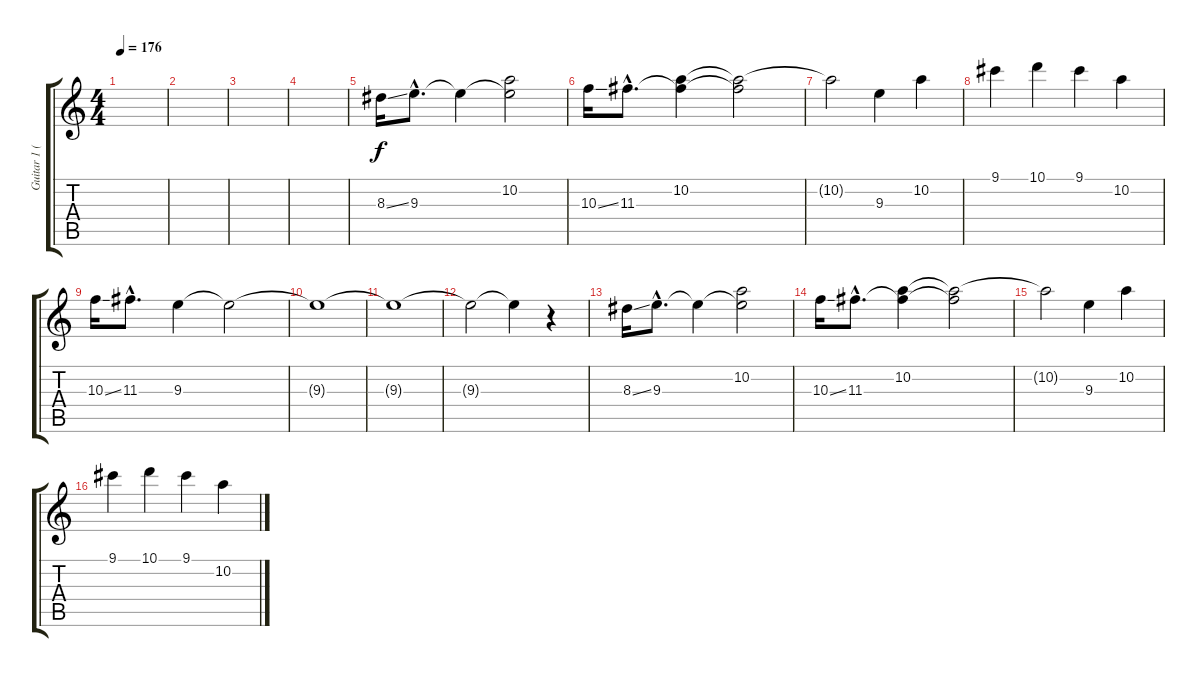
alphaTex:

\track ("Guitar 1 (Melody)" "Guitar 1 (") {instrument acousticguitarsteel}
\staff {score tabs}
\tuning (E4 B3 G3 D3 A2 E2) {hide}
\ts (4 4)
\tempo 176
\clef g2
\ks c
|
|
|
|
8.3{ss}.16 9.3{hac}.8{d} 9.3{t}.4 (10.2 9.3{t}).2 |
10.3{ss}.16 11.3{hac}.8{d} (10.2 11.3{t}).4 (10.2{t} 11.3{t}).2 |
10.2{t}.2 9.3.4 10.2.4 |
9.1.4 10.1.4 9.1.4 10.2.4 |
10.3{ss}.16 11.3{hac}.8{d} 9.3.4 9.3{t}.2 |
9.3{t}.1 |
9.3{t}.1 |
9.3{t}.2 9.3{t}.4 r.4 |
8.3{ss}.16 9.3{hac}.8{d} 9.3{t}.4 (10.2 9.3{t}).2 |
10.3{ss}.16 11.3{hac}.8{d} (10.2 11.3{t}).4 (10.2{t} 11.3{t}).2 |
10.2{t}.2 9.3.4 10.2.4 |
9.1.4 10.1.4 9.1.4 10.2.4
